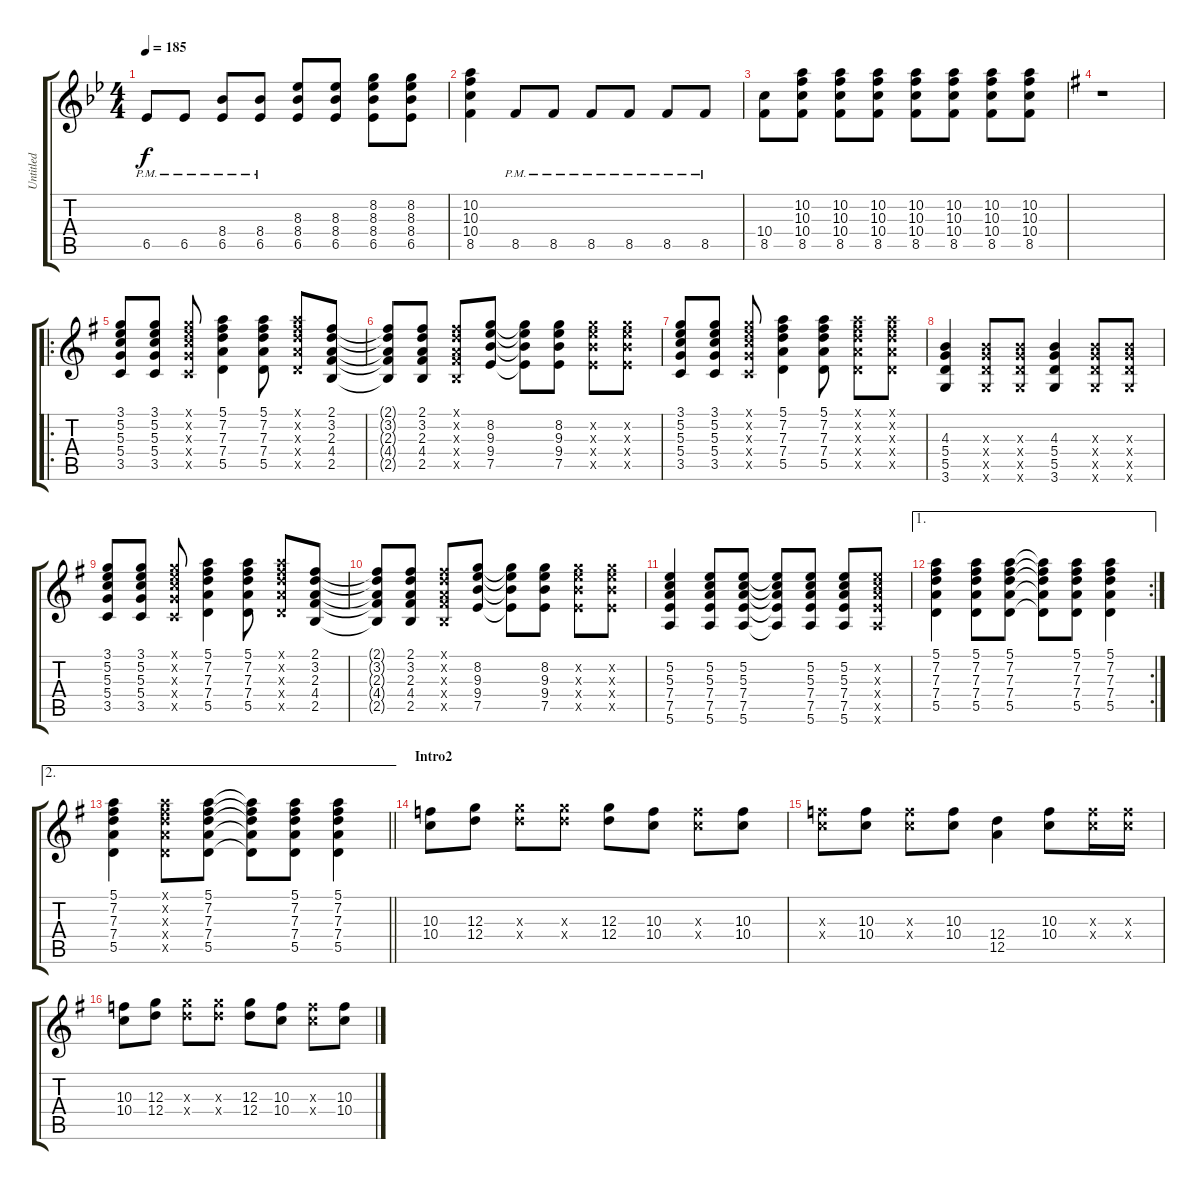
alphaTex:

\track ("Untitled" "Untitled") {instrument overdrivenguitar}
\staff {score tabs}
\tuning (E4 B3 G3 D3 A2 E2) {hide}
\ts (4 4)
\tempo 185
\clef g2
\ks bb
6.5{pm}.8{dy f} 6.5{pm}.8 (8.4{pm} 6.5{pm}).8 (8.4{pm} 6.5{pm}).8 (8.3 8.4 6.5).8 (8.3 8.4 6.5).8 (8.2 8.3 8.4 6.5).8 (8.2 8.3 8.4 6.5).8 |
(10.2 10.3 10.4 8.5).4 8.5{pm}.8 8.5{pm}.8 8.5{pm}.8 8.5{pm}.8 8.5{pm}.8 8.5{pm}.8 |
(10.4 8.5).8 (10.2 10.3 10.4 8.5).8 (10.2 10.3 10.4 8.5).8 (10.2 10.3 10.4 8.5).8 (10.2 10.3 10.4 8.5).8 (10.2 10.3 10.4 8.5).8 (10.2 10.3 10.4 8.5).8 (10.2 10.3 10.4 8.5).8 |
\ks g
r.1 |
\ro
(3.1 5.2 5.3 5.4 3.5).8 (3.1 5.2 5.3 5.4 3.5).8 (3.1{x} 5.2{x} 5.3{x} 5.4{x} 3.5{x}).8 (5.1 7.2 7.3 7.4 5.5).4 (5.1 7.2 7.3 7.4 5.5).8 (5.1{x} 7.2{x} 7.3{x} 7.4{x} 5.5{x}).8 (2.1 3.2 2.3 4.4 2.5).8 |
(2.1{t} 3.2{t} 2.3{t} 4.4{t} 2.5{t}).8 (2.1 3.2 2.3 4.4 2.5).8 (2.1{x} 3.2{x} 2.3{x} 4.4{x} 2.5{x}).8 (8.2 9.3 9.4 7.5).8 (8.2{t} 9.3{t} 9.4{t} 7.5{t}).8 (8.2 9.3 9.4 7.5).8 (8.2{x} 9.3{x} 9.4{x} 7.5{x}).8 (8.2{x} 9.3{x} 9.4{x} 7.5{x}).8 |
(3.1 5.2 5.3 5.4 3.5).8 (3.1 5.2 5.3 5.4 3.5).8 (3.1{x} 5.2{x} 5.3{x} 5.4{x} 3.5{x}).8 (5.1 7.2 7.3 7.4 5.5).4 (5.1 7.2 7.3 7.4 5.5).8 (5.1{x} 7.2{x} 7.3{x} 7.4{x} 5.5{x}).8 (5.1{x} 7.2{x} 7.3{x} 7.4{x} 5.5{x}).8 |
(4.3 5.4 5.5 3.6).4 (4.3{x} 5.4{x} 5.5{x} 3.6{x}).8 (4.3{x} 5.4{x} 5.5{x} 3.6{x}).8 (4.3 5.4 5.5 3.6).4 (4.3{x} 5.4{x} 5.5{x} 3.6{x}).8 (4.3{x} 5.4{x} 5.5{x} 3.6{x}).8 |
(3.1 5.2 5.3 5.4 3.5).8 (3.1 5.2 5.3 5.4 3.5).8 (3.1{x} 5.2{x} 5.3{x} 5.4{x} 3.5{x}).8 (5.1 7.2 7.3 7.4 5.5).4 (5.1 7.2 7.3 7.4 5.5).8 (5.1{x} 7.2{x} 7.3{x} 7.4{x} 5.5{x}).8 (2.1 3.2 2.3 4.4 2.5).8 |
(2.1{t} 3.2{t} 2.3{t} 4.4{t} 2.5{t}).8 (2.1 3.2 2.3 4.4 2.5).8 (2.1{x} 3.2{x} 2.3{x} 4.4{x} 2.5{x}).8 (8.2 9.3 9.4 7.5).8 (8.2{t} 9.3{t} 9.4{t} 7.5{t}).8 (8.2 9.3 9.4 7.5).8 (8.2{x} 9.3{x} 9.4{x} 7.5{x}).8 (8.2{x} 9.3{x} 9.4{x} 7.5{x}).8 |
(5.2 5.3 7.4 7.5 5.6).4 (5.2 5.3 7.4 7.5 5.6).8 (5.2 5.3 7.4 7.5 5.6).8 (5.2{t} 5.3{t} 7.4{t} 7.5{t} 5.6{t}).8 (5.2 5.3 7.4 7.5 5.6).8 (5.2 5.3 7.4 7.5 5.6).8 (5.2{x} 5.3{x} 7.4{x} 7.5{x} 5.6{x}).8 |
\ae 1
\rc 2
(5.1 7.2 7.3 7.4 5.5).4 (5.1 7.2 7.3 7.4 5.5).8 (5.1 7.2 7.3 7.4 5.5).8 (5.1{t} 7.2{t} 7.3{t} 7.4{t} 5.5{t}).8 (5.1 7.2 7.3 7.4 5.5).8 (5.1 7.2 7.3 7.4 5.5).4 |
\ae 2
\barLineRight lightlight
(5.1 7.2 7.3 7.4 5.5).4 (5.1{x} 7.2{x} 7.3{x} 7.4{x} 5.5{x}).8 (5.1 7.2 7.3 7.4 5.5).8 (5.1{t} 7.2{t} 7.3{t} 7.4{t} 5.5{t}).8 (5.1 7.2 7.3 7.4 5.5).8 (5.1 7.2 7.3 7.4 5.5).4 |
\section ("" "Intro2")
(10.3 10.4).8 (12.3 12.4).8 (12.3{x} 12.4{x}).8 (12.3{x} 12.4{x}).8 (12.3 12.4).8 (10.3 10.4).8 (10.3{x} 10.4{x}).8 (10.3 10.4).8 |
(10.3{x} 10.4{x}).8 (10.3 10.4).8 (10.3{x} 10.4{x}).8 (10.3 10.4).8 (12.4 12.5).4 (10.3 10.4).8 (10.3{x} 10.4{x}).16 (10.3{x} 10.4{x}).16 |
(10.3 10.4).8 (12.3 12.4).8 (12.3{x} 12.4{x}).8 (12.3{x} 12.4{x}).8 (12.3 12.4).8 (10.3 10.4).8 (10.3{x} 10.4{x}).8 (10.3 10.4).8
